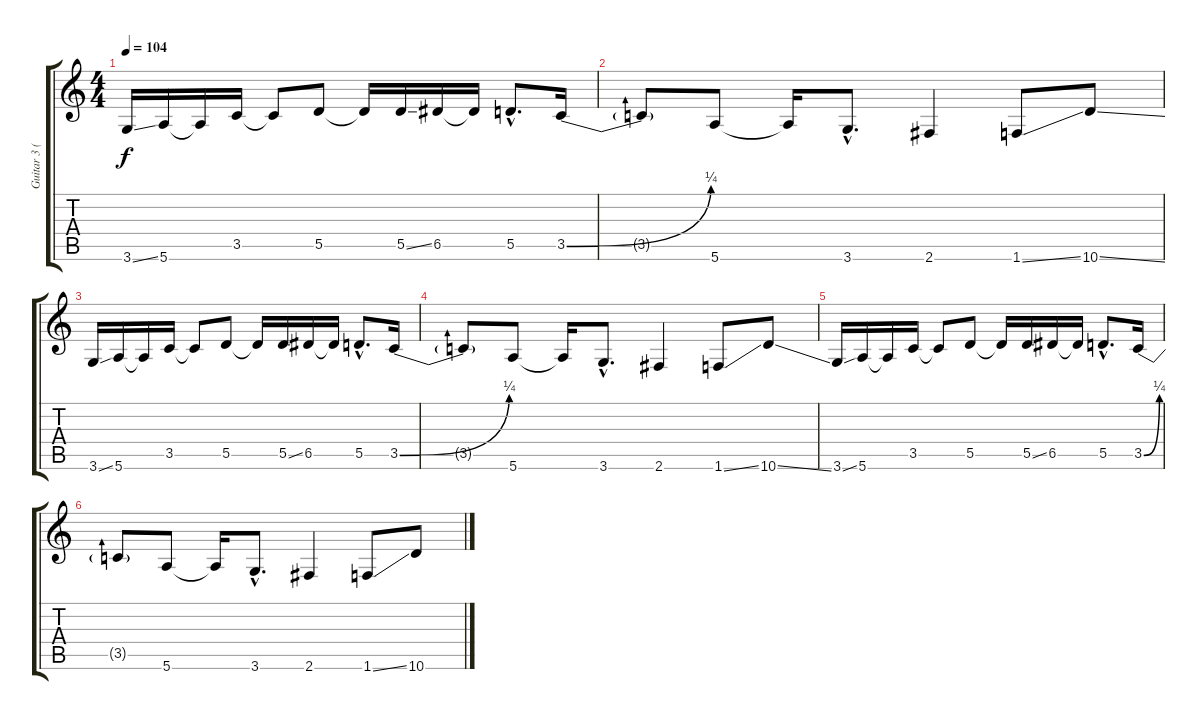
\track ("Guitar 3 (Rhythm 2)" "Guitar 3 (") {instrument distortionguitar}
\staff {score tabs}
\tuning (E4 B3 G3 D3 A2 E2) {hide}
\ts (4 4)
\tempo 104
\clef g2
\ks c
3.6{ss}.16{dy f} 5.6.16 5.6{t}.16 3.5.16 3.5{t}.8 5.5.8 5.5{t}.16 5.5{ss}.16 6.5.16 6.5{t}.16 5.5{hac}.8{d} 3.5{be (bend 0 0 60 1)}.16 |
3.5{t}.8 5.6.8 5.6{t}.16 3.6{hac}.8{d} 2.6.4 1.6{ss}.8 10.6{ss}.8 |
3.6{ss}.16 5.6.16 5.6{t}.16 3.5.16 3.5{t}.8 5.5.8 5.5{t}.16 5.5{ss}.16 6.5.16 6.5{t}.16 5.5{hac}.8{d} 3.5{be (bend 0 0 60 1)}.16 |
3.5{t}.8 5.6.8 5.6{t}.16 3.6{hac}.8{d} 2.6.4 1.6{ss}.8 10.6{ss}.8 |
3.6{ss}.16 5.6.16 5.6{t}.16 3.5.16 3.5{t}.8 5.5.8 5.5{t}.16 5.5{ss}.16 6.5.16 6.5{t}.16 5.5{hac}.8{d} 3.5{be (bend 0 0 60 1)}.16 |
3.5{t}.8 5.6.8 5.6{t}.16 3.6{hac}.8{d} 2.6.4 1.6{ss}.8 10.6.8
